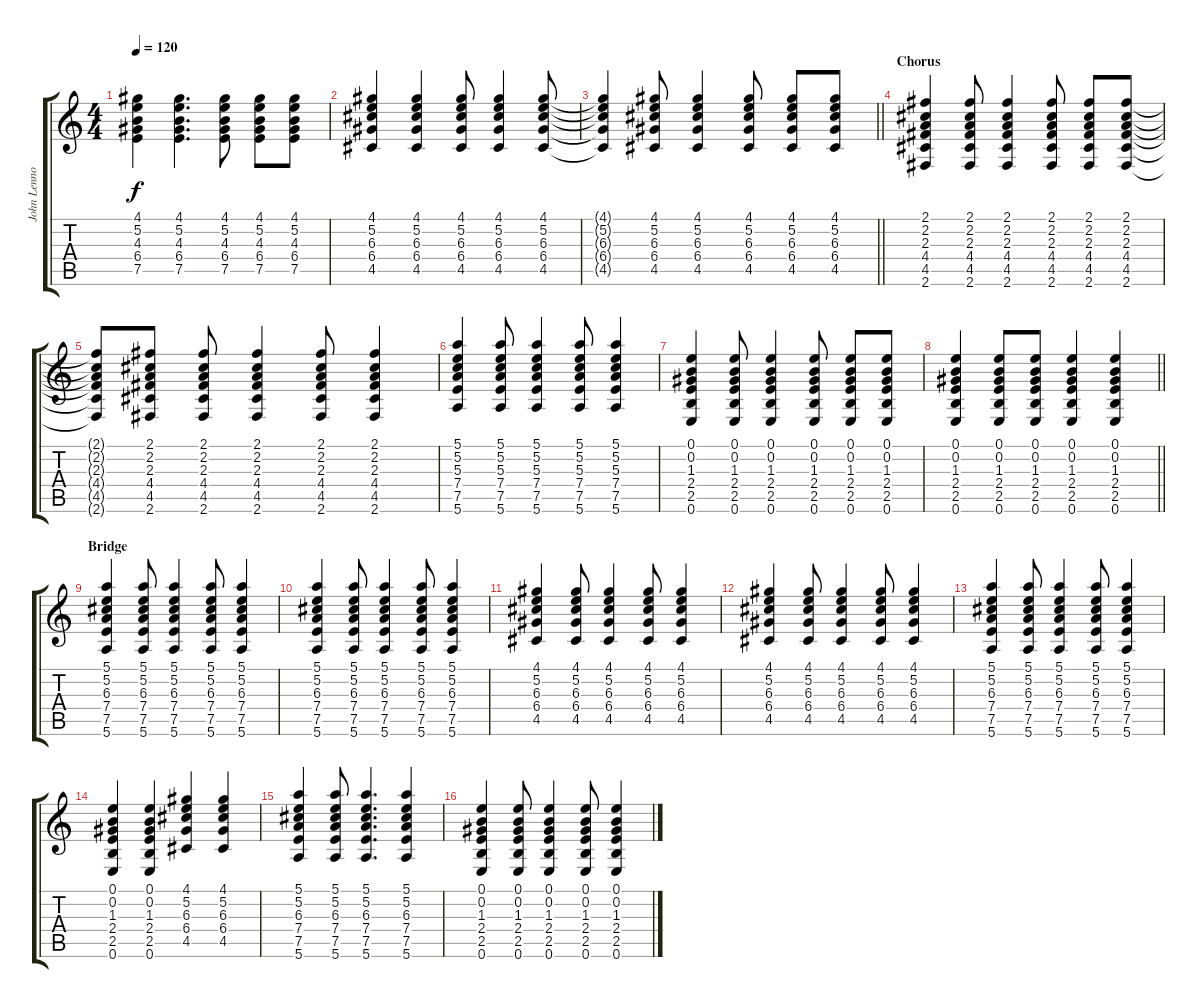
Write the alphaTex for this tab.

\track ("John Lennon" "John Lenno") {instrument electricguitarjazz}
\staff {score tabs}
\tuning (E4 B3 G3 D3 A2 E2) {hide}
\ts (4 4)
\tempo 120
\clef g2
\ks c
(4.1{t} 5.2{t} 4.3{t} 6.4{t} 7.5{t}).4{dy f} (4.1 5.2 4.3 6.4 7.5).4{d} (4.1 5.2 4.3 6.4 7.5).8 (4.1 5.2 4.3 6.4 7.5).8 (4.1 5.2 4.3 6.4 7.5).8 |
(4.1 5.2 6.3 6.4 4.5).4 (4.1 5.2 6.3 6.4 4.5).4 (4.1 5.2 6.3 6.4 4.5).8 (4.1 5.2 6.3 6.4 4.5).4 (4.1 5.2 6.3 6.4 4.5).8 |
\barLineRight lightlight
(4.1{t} 5.2{t} 6.3{t} 6.4{t} 4.5{t}).4 (4.1 5.2 6.3 6.4 4.5).8 (4.1 5.2 6.3 6.4 4.5).4 (4.1 5.2 6.3 6.4 4.5).8 (4.1 5.2 6.3 6.4 4.5).8 (4.1 5.2 6.3 6.4 4.5).8 |
\section ("" "Chorus")
(2.1 2.2 2.3 4.4 4.5 2.6).4 (2.1 2.2 2.3 4.4 4.5 2.6).8 (2.1 2.2 2.3 4.4 4.5 2.6).4 (2.1 2.2 2.3 4.4 4.5 2.6).8 (2.1 2.2 2.3 4.4 4.5 2.6).8 (2.1 2.2 2.3 4.4 4.5 2.6).8 |
(2.1{t} 2.2{t} 2.3{t} 4.4{t} 4.5{t} 2.6{t}).8 (2.1 2.2 2.3 4.4 4.5 2.6).8 (2.1 2.2 2.3 4.4 4.5 2.6).8 (2.1 2.2 2.3 4.4 4.5 2.6).4 (2.1 2.2 2.3 4.4 4.5 2.6).8 (2.1 2.2 2.3 4.4 4.5 2.6).4 |
(5.1 5.2 5.3 7.4 7.5 5.6).4 (5.1 5.2 5.3 7.4 7.5 5.6).8 (5.1 5.2 5.3 7.4 7.5 5.6).4 (5.1 5.2 5.3 7.4 7.5 5.6).8 (5.1 5.2 5.3 7.4 7.5 5.6).4 |
(0.1 0.2 1.3 2.4 2.5 0.6).4 (0.1 0.2 1.3 2.4 2.5 0.6).8 (0.1 0.2 1.3 2.4 2.5 0.6).4 (0.1 0.2 1.3 2.4 2.5 0.6).8 (0.1 0.2 1.3 2.4 2.5 0.6).8 (0.1 0.2 1.3 2.4 2.5 0.6).8 |
\barLineRight lightlight
(0.1 0.2 1.3 2.4 2.5 0.6).4 (0.1 0.2 1.3 2.4 2.5 0.6).8 (0.1 0.2 1.3 2.4 2.5 0.6).8 (0.1 0.2 1.3 2.4 2.5 0.6).4 (0.1 0.2 1.3 2.4 2.5 0.6).4 |
\section ("" "Bridge")
(5.1 5.2 6.3 7.4 7.5 5.6).4 (5.1 5.2 6.3 7.4 7.5 5.6).8 (5.1 5.2 6.3 7.4 7.5 5.6).4 (5.1 5.2 6.3 7.4 7.5 5.6).8 (5.1 5.2 6.3 7.4 7.5 5.6).4 |
(5.1 5.2 6.3 7.4 7.5 5.6).4 (5.1 5.2 6.3 7.4 7.5 5.6).8 (5.1 5.2 6.3 7.4 7.5 5.6).4 (5.1 5.2 6.3 7.4 7.5 5.6).8 (5.1 5.2 6.3 7.4 7.5 5.6).4 |
(4.1 5.2 6.3 6.4 4.5).4 (4.1 5.2 6.3 6.4 4.5).8 (4.1 5.2 6.3 6.4 4.5).4 (4.1 5.2 6.3 6.4 4.5).8 (4.1 5.2 6.3 6.4 4.5).4 |
(4.1 5.2 6.3 6.4 4.5).4 (4.1 5.2 6.3 6.4 4.5).8 (4.1 5.2 6.3 6.4 4.5).4 (4.1 5.2 6.3 6.4 4.5).8 (4.1 5.2 6.3 6.4 4.5).4 |
(5.1 5.2 6.3 7.4 7.5 5.6).4 (5.1 5.2 6.3 7.4 7.5 5.6).8 (5.1 5.2 6.3 7.4 7.5 5.6).4 (5.1 5.2 6.3 7.4 7.5 5.6).8 (5.1 5.2 6.3 7.4 7.5 5.6).4 |
(0.1 0.2 1.3 2.4 2.5 0.6).4 (0.1 0.2 1.3 2.4 2.5 0.6).4 (4.1 5.2 6.3 6.4 4.5).4 (4.1 5.2 6.3 6.4 4.5).4 |
(5.1 5.2 6.3 7.4 7.5 5.6).4 (5.1 5.2 6.3 7.4 7.5 5.6).8 (5.1 5.2 6.3 7.4 7.5 5.6).4{d} (5.1 5.2 6.3 7.4 7.5 5.6).4 |
(0.1 0.2 1.3 2.4 2.5 0.6).4 (0.1 0.2 1.3 2.4 2.5 0.6).8 (0.1 0.2 1.3 2.4 2.5 0.6).4 (0.1 0.2 1.3 2.4 2.5 0.6).8 (0.1 0.2 1.3 2.4 2.5 0.6).4
